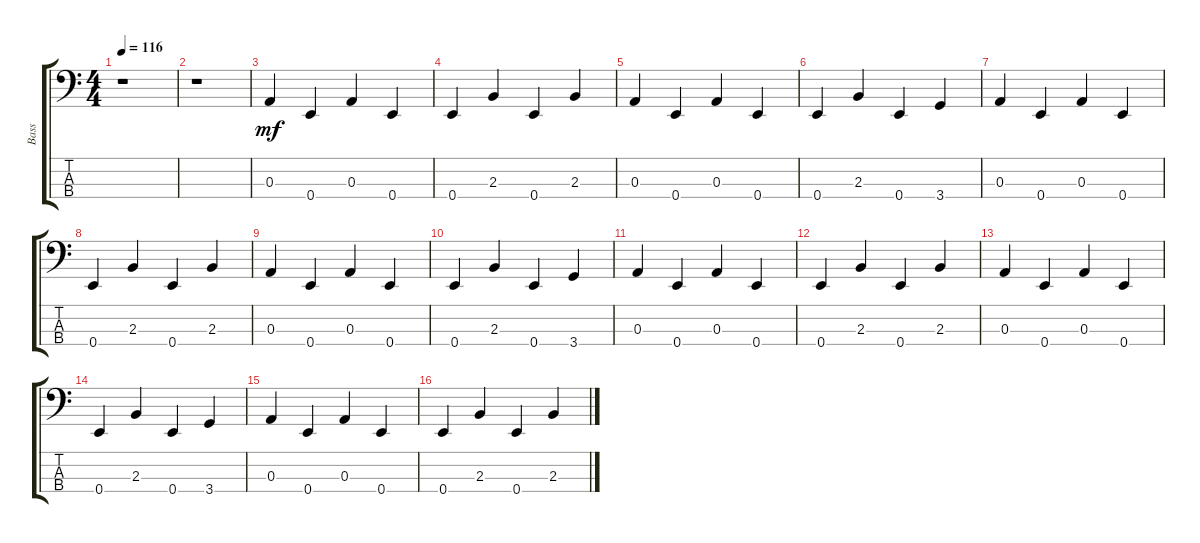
\track ("Bass" "Bass") {instrument acousticbass}
\staff {score tabs}
\tuning (G2 D2 A1 E1) {hide}
\ts (4 4)
\tempo 116
\clef f4
\ks c
r.1{dy mf instrument acousticbass} |
r.1 |
0.3.4 0.4.4 0.3.4 0.4.4 |
0.4.4 2.3.4 0.4.4 2.3.4 |
0.3.4 0.4.4 0.3.4 0.4.4 |
0.4.4 2.3.4 0.4.4 3.4.4 |
0.3.4 0.4.4 0.3.4 0.4.4 |
0.4.4 2.3.4 0.4.4 2.3.4 |
0.3.4 0.4.4 0.3.4 0.4.4 |
0.4.4 2.3.4 0.4.4 3.4.4 |
0.3.4 0.4.4 0.3.4 0.4.4 |
0.4.4 2.3.4 0.4.4 2.3.4 |
0.3.4 0.4.4 0.3.4 0.4.4 |
0.4.4 2.3.4 0.4.4 3.4.4 |
0.3.4 0.4.4 0.3.4 0.4.4 |
0.4.4 2.3.4 0.4.4 2.3.4
